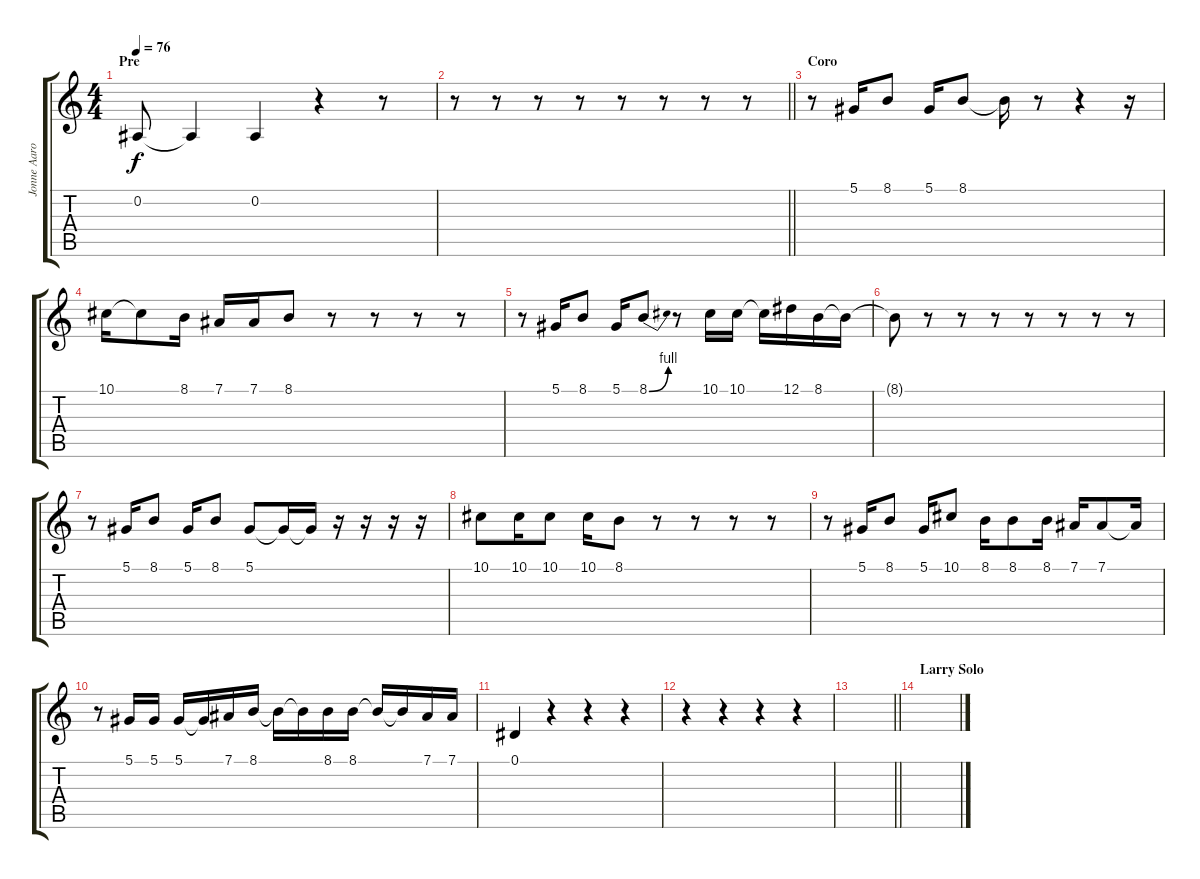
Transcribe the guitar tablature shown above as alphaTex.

\track ("Jonne Aaron" "Jonne Aaro") {instrument choiraahs}
\staff {score tabs}
\tuning (Eb4 Bb3 Gb3 Db3 Ab2 Eb2) {hide}
\ts (4 4)
\section ("" "Pre")
\tempo 76
\clef g2
\ks c
0.2{t}.8{dy f} 0.2{t}.4 0.2.4 r.4 r.8 |
\barLineRight lightlight
r.8 r.8 r.8 r.8 r.8 r.8 r.8 r.8 |
\section ("" "Coro")
r.8 5.1.16 8.1.8 5.1.16 8.1.8 8.1{t}.16 r.8 r.4 r.16 |
10.1.16 10.1{t}.8 8.1.16 7.1.16 7.1.16 8.1.8 r.8 r.8 r.8 r.8 |
r.8 5.1.16 8.1.8 5.1.16 8.1{be (bend 0 0 60 4)}.8 r.8 10.1.16 10.1.16 10.1{t}.16 12.1.16 8.1.16 8.1{t}.16 |
8.1{t}.8 r.8 r.8 r.8 r.8 r.8 r.8 r.8 |
r.8 5.1.16 8.1.8 5.1.16 8.1.8 5.1.8 5.1{t}.16 5.1{t}.16 r.16 r.16 r.16 r.16 |
10.1.8 10.1.16 10.1.8 10.1.16 8.1.8 r.8 r.8 r.8 r.8 |
r.8 5.1.16 8.1.8 5.1.16 10.1.8 8.1.16 8.1.8 8.1.16 7.1.16 7.1.8 7.1{t}.16 |
r.8 5.1.16 5.1.16 5.1.16 5.1{t}.16 7.1.16 8.1.16 8.1{t}.16 8.1{t}.16 8.1.16 8.1.16 8.1{t}.16 8.1{t}.16 7.1.16 7.1.16 |
0.1.4 r.4 r.4 r.4 |
r.4 r.4 r.4 r.4 |
\barLineRight lightlight
|
\section ("" "Larry Solo")
